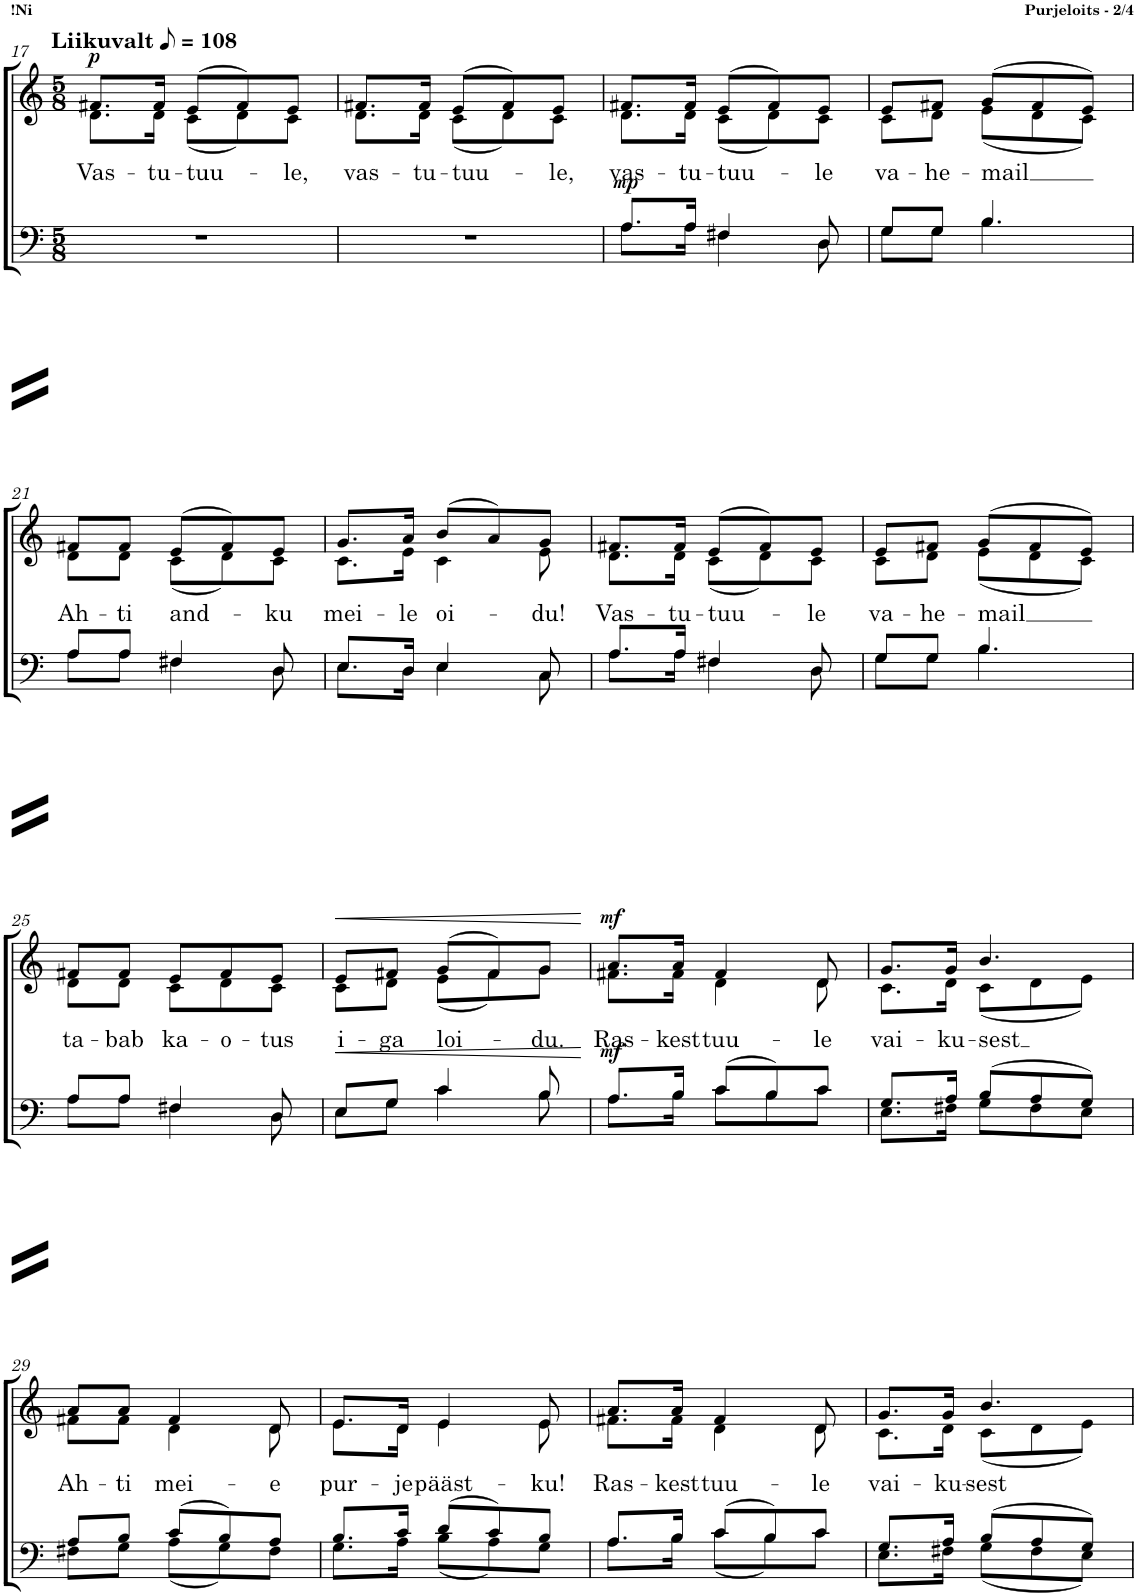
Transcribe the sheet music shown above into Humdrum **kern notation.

**kern	**dynam	**kern	**text	**dynam
*part2	*part2	*part1	*part1	*part1
*staff2	*staff2	*staff1	*staff1	*staff1
*I"T B	*	*I"S A	*	*
!!LO:PB:g=z
*clefF4	*	*clefG2	*	*
*k[]	*	*k[]	*	*
*M5/8	*	*M5/8	*	*
*MM54	*	*MM54	*	*
=17	=17	=17	=17	=17
!	!	!LO:TX:a:B:t=Liikuvalt	!	!
!	!	!	!LO:LY:b	!LO:DY:a
*	*	*^	*	*
8%5r	.	8.f#X/L	8.d\L	Vas-	p
!	!	!	!	!LO:LY:b	!
.	.	16f#/Jk	16d\Jk	-tu-	.
!	!	!	!	!LO:LY:b	!
.	.	(8e/L	(8c\L	-tuu-	.
.	.	8f#/)	8d\)	.	.
!	!	!	!	!LO:LY:b	!
.	.	8e/J	8c\J	-le,	.
=18	=18	=18	=18	=18	=18
!	!	!	!	!LO:LY:b	!
8%5r	.	8.f#X/L	8.d\L	vas-	.
!	!	!	!	!LO:LY:b	!
.	.	16f#/Jk	16d\Jk	-tu-	.
!	!	!	!	!LO:LY:b	!
.	.	(8e/L	(8c\L	-tuu-	.
.	.	8f#/)	8d\)	.	.
!	!	!	!	!LO:LY:b	!
.	.	8e/J	8c\J	-le,	.
=19	=19	=19	=19	=19	=19
*^	*	*	*	*	*
!	!	!LO:DY:a	!	!	!LO:LY:b	!
8.A/L	8.A\L	mp	8.f#X/L	8.d\L	vas-	.
!	!	!	!	!	!LO:LY:b	!
16A/Jk	16A\Jk	.	16f#/Jk	16d\Jk	-tu-	.
!	!	!	!	!	!LO:LY:b	!
4F#X/	4F#\	.	(8e/L	(8c\L	-tuu-	.
.	.	.	8f#/)	8d\)	.	.
!	!	!	!	!	!LO:LY:b	!
8D/	8D\	.	8e/J	8c\J	-le	.
=20	=20	=20	=20	=20	=20	=20
!	!	!	!	!	!LO:LY:b	!
8G/L	8G\L	.	8e/L	8c\L	va-	.
!	!	!	!	!	!LO:LY:b	!
8G/J	8G\J	.	8f#X/J	8d\J	-he-	.
!	!	!	!	!	!LO:LY:b	!
4.B/	4.B\	.	(8g/L	(8e\L	-mail	.
.	.	.	8f#/	8d\	.	.
.	.	.	8e/J)	8c\J)	.	.
!!LO:LB:g=z	!!
=21	=21	=21	=21	=21	=21	=21
!	!	!	!	!	!LO:LY:b	!
8A/L	8A\L	.	8f#X/L	8d\L	Ah-	.
!	!	!	!	!	!LO:LY:b	!
8A/J	8A\J	.	8f#/J	8d\J	-ti	.
!	!	!	!	!	!LO:LY:b	!
4F#X/	4F#\	.	(8e/L	(8c\L	and-	.
.	.	.	8f#/)	8d\)	.	.
!	!	!	!	!	!LO:LY:b	!
8D/	8D\	.	8e/J	8c\J	-ku	.
=22	=22	=22	=22	=22	=22	=22
!	!	!	!	!	!LO:LY:b	!
8.E/L	8.E\L	.	8.g/L	8.c\L	mei-	.
!	!	!	!	!	!LO:LY:b	!
16D/Jk	16D\Jk	.	16a/Jk	16e\Jk	-le	.
!	!	!	!	!	!LO:LY:b	!
4E/	4E\	.	(8b/L	4c\	oi-	.
.	.	.	8a/)	.	.	.
!	!	!	!	!	!LO:LY:b	!
8C/	8C\	.	8g/J	8e\	-du!	.
=23	=23	=23	=23	=23	=23	=23
!	!	!	!	!	!LO:LY:b	!
8.A/L	8.A\L	.	8.f#X/L	8.d\L	Vas-	.
!	!	!	!	!	!LO:LY:b	!
16A/Jk	16A\Jk	.	16f#/Jk	16d\Jk	-tu-	.
!	!	!	!	!	!LO:LY:b	!
4F#X/	4F#\	.	(8e/L	(8c\L	-tuu-	.
.	.	.	8f#/)	8d\)	.	.
!	!	!	!	!	!LO:LY:b	!
8D/	8D\	.	8e/J	8c\J	-le	.
=24	=24	=24	=24	=24	=24	=24
!	!	!	!	!	!LO:LY:b	!
8G/L	8G\L	.	8e/L	8c\L	va-	.
!	!	!	!	!	!LO:LY:b	!
8G/J	8G\J	.	8f#X/J	8d\J	-he-	.
!	!	!	!	!	!LO:LY:b	!
4.B/	4.B\	.	(8g/L	(8e\L	-mail	.
.	.	.	8f#/	8d\	.	.
.	.	.	8e/J)	8c\J)	.	.
!!LO:LB:g=z	!!
=25	=25	=25	=25	=25	=25	=25
!	!	!	!	!	!LO:LY:b	!
8A/L	8A\L	.	8f#X/L	8d\L	ta-	.
!	!	!	!	!	!LO:LY:b	!
8A/J	8A\J	.	8f#/J	8d\J	-bab	.
!	!	!	!	!	!LO:LY:b	!
4F#X/	4F#\	.	8e/L	8c\L	ka-	.
!	!	!	!	!	!LO:LY:b	!
.	.	.	8f#/	8d\	-o-	.
!	!	!	!	!	!LO:LY:b	!
8D/	8D\	.	8e/J	8c\J	-tus	.
=26	=26	=26	=26	=26	=26	=26
!	!	!LO:HP:b	!	!	!LO:LY:b	!LO:HP:b
8E/L	8E\L	<	8e/L	8c\L	i-	<
!	!	!	!	!	!LO:LY:b	!
8G/J	8G\J	.	8f#X/J	8d\J	-ga	.
!	!	!	!	!	!LO:LY:b	!
4c/	4c\	.	(8g/L	(8e\L	loi-	.
.	.	.	8f#/)	8f#\)	.	.
!	!	!	!	!	!LO:LY:b	!
8B/	8B\	.	8g/J	8g\J	-du.	.
*v	*v	*	*	*	*	*
*	*	*v	*v	*	*
.	[	.	.	[
=27	=27	=27	=27	=27
*^	*	*	*	*
!	!	!LO:DY:a	!	!LO:LY:b	!LO:DY:a
*	*	*	*^	*	*
8.A/L	8.A\L	mf	8.a/L	8.f#X\L	Ras-	mf
!	!	!	!	!	!LO:LY:b	!
16B/Jk	16B\Jk	.	16a/Jk	16f#\Jk	-kest	.
!	!	!	!	!	!LO:LY:b	!
(8c/L	8c\L	.	4f#/	4d\	tuu-	.
8B/)	8B\	.	.	.	.	.
!	!	!	!	!	!LO:LY:b	!
8c/J	8c\J	.	8d/	8d\	-le	.
=28	=28	=28	=28	=28	=28	=28
!	!	!	!	!	!LO:LY:b	!
8.G/L	8.E\L	.	8.g/L	8.c\L	vai-	.
!	!	!	!	!	!LO:LY:b	!
16A/Jk	16F#X\Jk	.	16g/Jk	16d\Jk	-ku-	.
!	!	!	!	!	!LO:LY:b	!
(8B/L	8G\L	.	4.b/	(8c\L	-sest	.
8A/	8F#\	.	.	8d\	.	.
8G/J)	8E\J	.	.	8e\J)	.	.
!!LO:LB:g=z	!!
=29	=29	=29	=29	=29	=29	=29
!	!	!	!	!	!LO:LY:b	!
8A/L	8F#X\L	.	8a/L	8f#X\L	Ah-	.
!	!	!	!	!	!LO:LY:b	!
8B/J	8G\J	.	8a/J	8f#\J	-ti	.
!	!	!	!	!	!LO:LY:b	!
(8c/L	(8A\L	.	4f#/	4d\	mei-	.
8B/)	8G\)	.	.	.	.	.
!	!	!	!	!	!LO:LY:b	!
8A/J	8F#\J	.	8d/	8d\	-e	.
=30	=30	=30	=30	=30	=30	=30
!	!	!	!	!	!LO:LY:b	!
8.B/L	8.G\L	.	8.e/L	8.e\L	pur-	.
!	!	!	!	!	!LO:LY:b	!
16c/Jk	16A\Jk	.	16d/Jk	16d\Jk	-je	.
!	!	!	!	!	!LO:LY:b	!
(8d/L	(8B\L	.	4e/	4e\	pääst-	.
8c/)	8A\)	.	.	.	.	.
!	!	!	!	!	!LO:LY:b	!
8B/J	8G\J	.	8e/	8e\	-ku!	.
=31	=31	=31	=31	=31	=31	=31
!	!	!	!	!	!LO:LY:b	!
8.A/L	8.A\L	.	8.a/L	8.f#X\L	Ras-	.
!	!	!	!	!	!LO:LY:b	!
16B/Jk	16B\Jk	.	16a/Jk	16f#\Jk	-kest	.
!	!	!	!	!	!LO:LY:b	!
(8c/L	(8c\L	.	4f#/	4d\	tuu-	.
8B/)	8B\)	.	.	.	.	.
!	!	!	!	!	!LO:LY:b	!
8c/J	8c\J	.	8d/	8d\	-le	.
=32	=32	=32	=32	=32	=32	=32
!	!	!	!	!	!LO:LY:b	!
8.G/L	8.E\L	.	8.g/L	8.c\L	vai-	.
!	!	!	!	!	!LO:LY:b	!
16A/Jk	16F#X\Jk	.	16g/Jk	16d\Jk	-ku-	.
!	!	!	!	!	!LO:LY:b	!
(8B/L	(8G\L	.	4.b/	(8c\L	-sest	.
8A/	8F#\	.	.	8d\	.	.
8G/J)	8E\J)	.	.	8e\J)	.	.
*v	*v	*	*	*	*	*
*	*	*v	*v	*	*
=	=	=	=	=
*-	*-	*-	*-	*-
